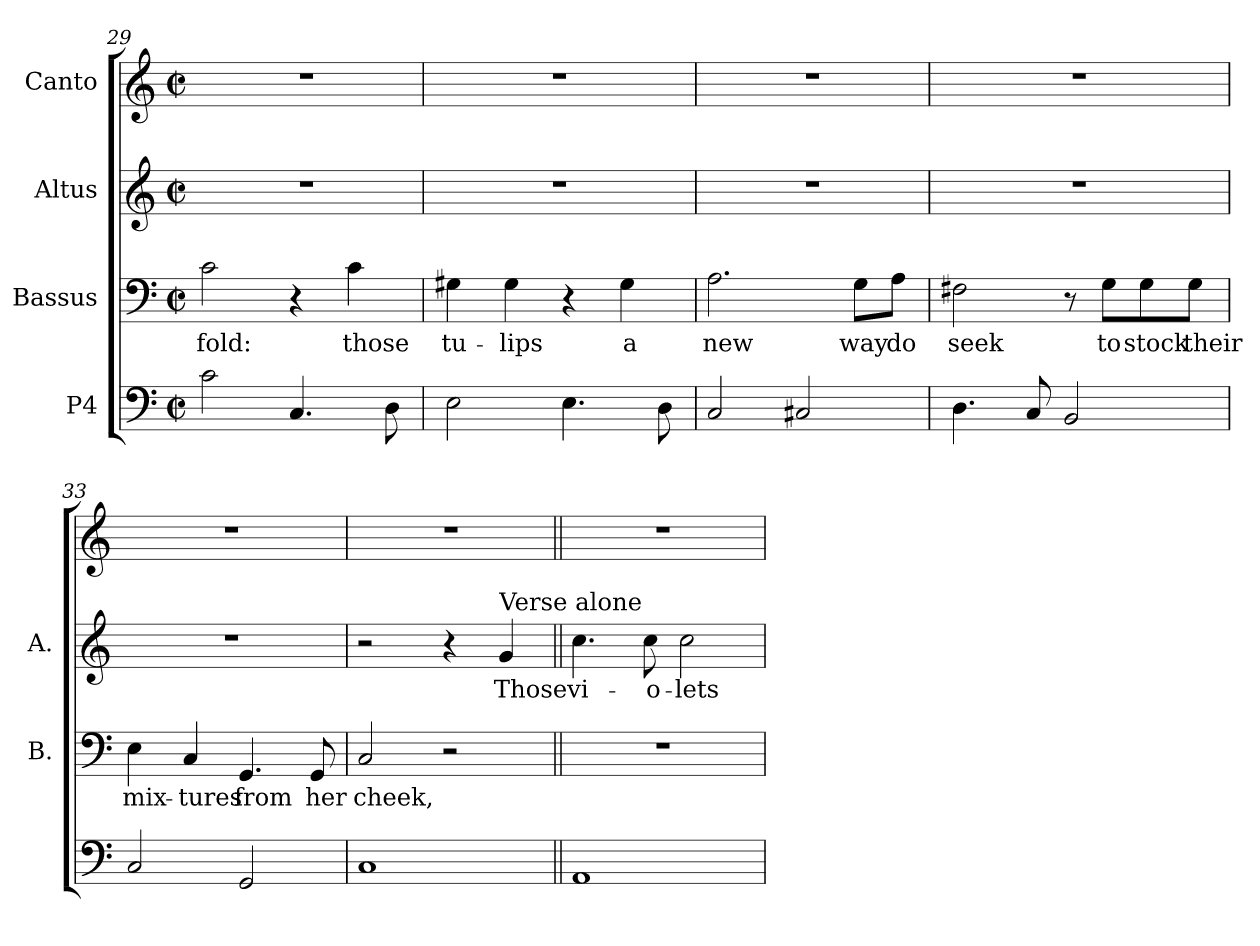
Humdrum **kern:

**kern	**kern	**text	**kern	**text	**kern
*part4	*part3	*part3	*part2	*part2	*part1
*staff4	*staff3	*staff3	*staff2	*staff2	*staff1
*I"P4	*I"Bassus	*	*I"Altus	*	*I"Canto
*	*I'B.	*	*I'A.	*	*
*clefF4	*clefF4	*	*clefG2	*	*clefG2
*k[]	*k[]	*	*k[]	*	*k[]
*C:	*C:	*	*C:	*	*C:
*M2/2	*M2/2	*	*M2/2	*	*M2/2
*met(c|)	*met(c|)	*	*met(c|)	*	*met(c|)
=29	=29	=29	=29	=29	=29
!	!	!LO:LY:b:color=#000000	!	!	!
2ci\	2ci\	-fold:	1r	.	1r
4.Ci/	4r	.	.	.	.
!	!	!LO:LY:b:color=#000000	!	!	!
.	4ci\	those	.	.	.
8Di\	.	.	.	.	.
=30	=30	=30	=30	=30	=30
!	!	!LO:LY:b:color=#000000	!	!	!
2Ei\	4G#Xi\	tu-	1r	.	1r
!	!	!LO:LY:b:color=#000000	!	!	!
.	4G#i\	-lips	.	.	.
4.Ei\	4r	.	.	.	.
!	!	!LO:LY:b:color=#000000	!	!	!
.	4G#i\	a	.	.	.
8Di\	.	.	.	.	.
=31	=31	=31	=31	=31	=31
!	!	!LO:LY:b:color=#000000	!	!	!
2Ci/	2.Ai\	new	1r	.	1r
2C#Xi/	.	.	.	.	.
!	!	!LO:LY:b:color=#000000	!	!	!
.	8Gi\L	way	.	.	.
!	!	!LO:LY:b:color=#000000	!	!	!
.	8Ai\J	do	.	.	.
!!LO:LB:g=z
=32	=32	=32	=32	=32	=32
!	!	!LO:LY:b:color=#000000	!	!	!
4.Di\	2F#Xi\	seek	1r	.	1r
8Ci/	.	.	.	.	.
2BBi/	8r	.	.	.	.
!	!	!LO:LY:b:color=#000000	!	!	!
.	8Gi\L	to	.	.	.
!	!	!LO:LY:b:color=#000000	!	!	!
.	8Gi\	stock	.	.	.
!	!	!LO:LY:b:color=#000000	!	!	!
.	8Gi\J	their	.	.	.
=33	=33	=33	=33	=33	=33
!	!	!LO:LY:b:color=#000000	!	!	!
2Ci/	4Ei\	mix-	1r	.	1r
!	!	!LO:LY:b:color=#000000	!	!	!
.	4Ci/	-tures	.	.	.
!	!	!LO:LY:b:color=#000000	!	!	!
2GGi/	4.GGi/	from	.	.	.
!	!	!LO:LY:b:color=#000000	!	!	!
.	8GGi/	her	.	.	.
=34	=34	=34	=34	=34	=34
!	!	!LO:LY:b:color=#000000	!	!	!
1Ci	2Ci/	cheek,	2r	.	1r
.	2r	.	4r	.	.
!	!	!	!LO:TX:a:t=Verse alone	!	!
!	!	!	!	!LO:LY:b:color=#000000	!
.	.	.	4gi/	Those	.
=35||	=35||	=35||	=35||	=35||	=35||
!	!	!	!	!LO:LY:b:color=#000000	!
1AAi	1r	.	4.cci\	vi-	1r
!	!	!	!	!LO:LY:b:color=#000000	!
.	.	.	8cci\	-o-	.
!	!	!	!	!LO:LY:b:color=#000000	!
.	.	.	2cci\	-lets	.
=	=	=	=	=	=
*-	*-	*-	*-	*-	*-
